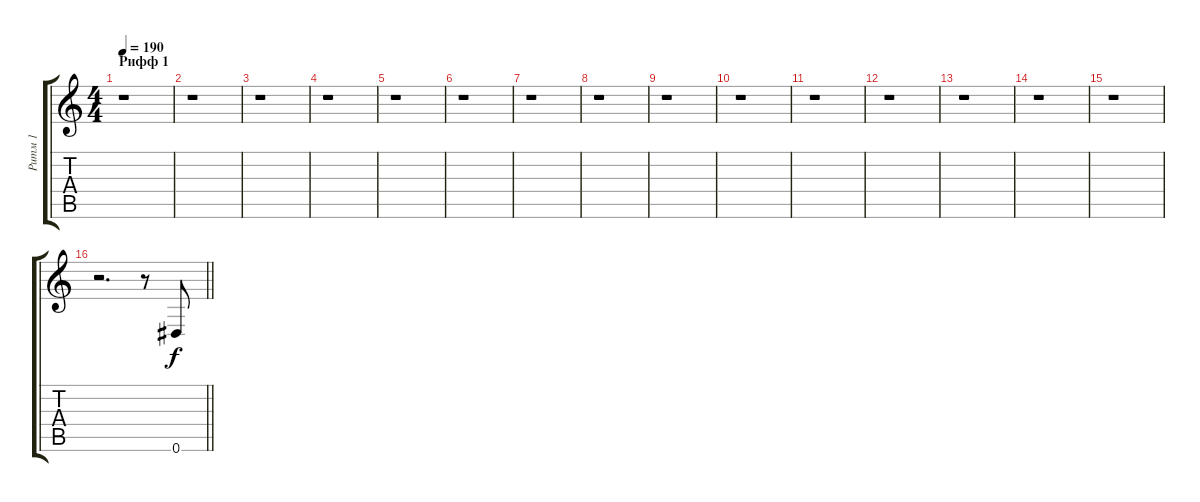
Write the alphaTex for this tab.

\track ("Ритм 1" "Ритм 1") {instrument distortionguitar}
\staff {score tabs}
\tuning (Eb4 Bb3 Gb3 Db3 Ab2 Eb2) {hide}
\ts (4 4)
\section ("" "Рифф 1")
\tempo 190
\clef g2
\ks c
r.1{dy f} |
r.1 |
r.1 |
r.1 |
r.1 |
r.1 |
r.1 |
r.1 |
r.1 |
r.1 |
r.1 |
r.1 |
r.1 |
r.1 |
r.1 |
\barLineRight lightlight
r.2{d} r.8 0.6.8
